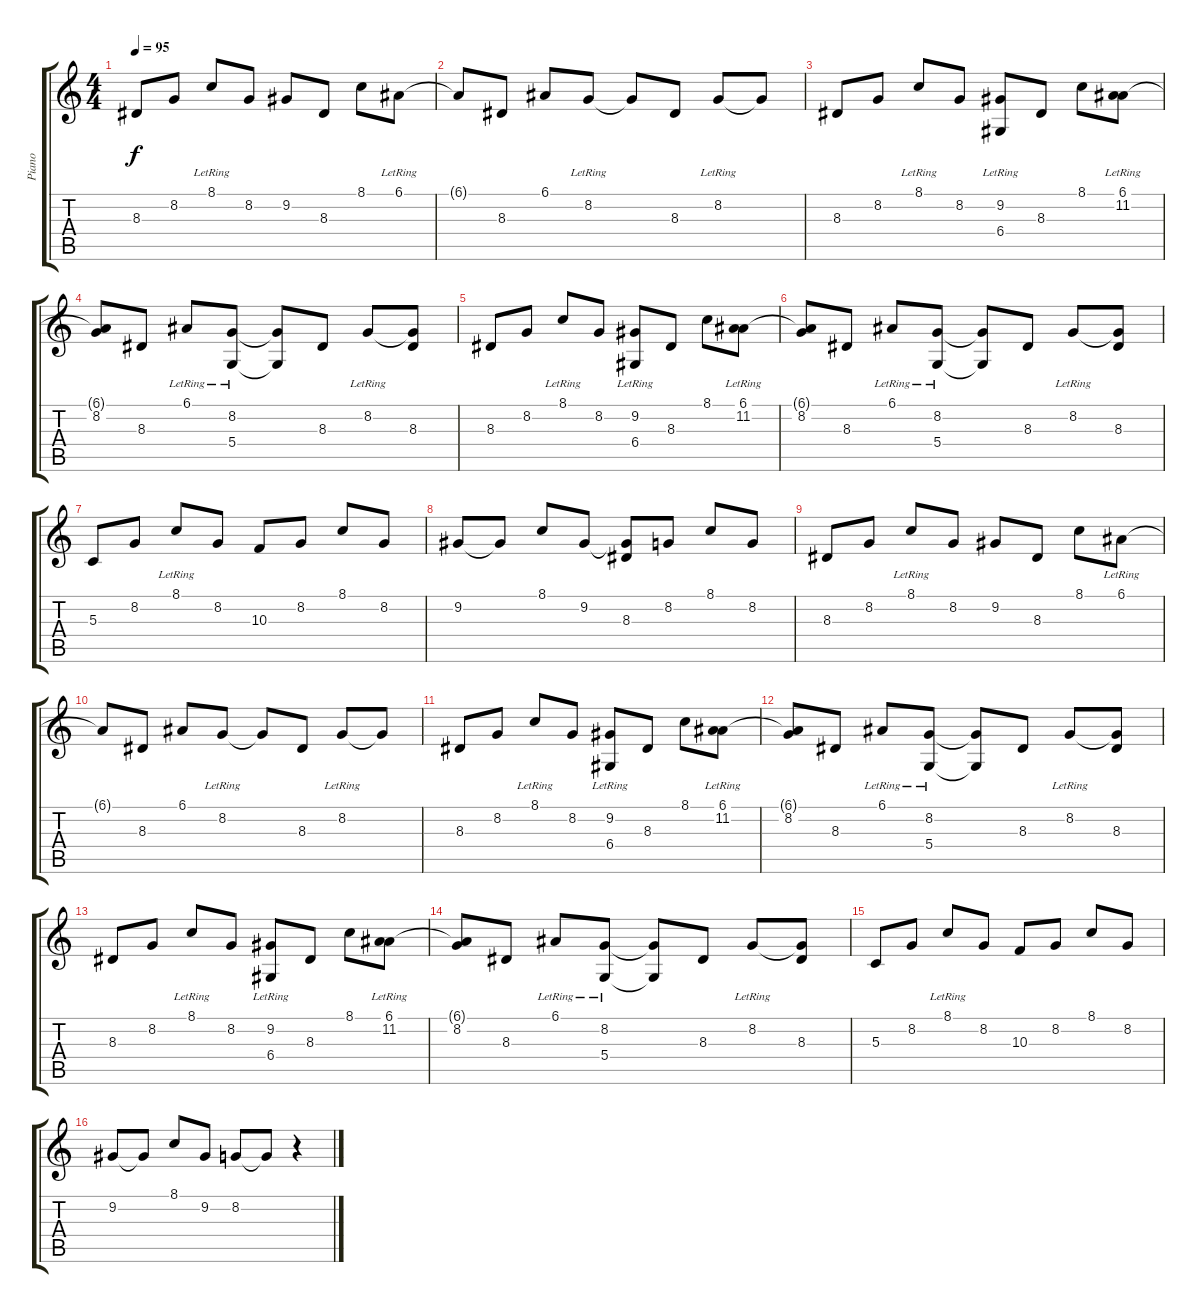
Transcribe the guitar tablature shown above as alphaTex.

\track ("Piano" "Piano") {instrument brightacousticpiano}
\staff {score tabs}
\tuning (E4 B3 G3 D3 A2 E2) {hide}
\ts (4 4)
\tempo 95
\clef g2
\ks c
8.3.8{dy f volume 6} 8.2.8 8.1{lr}.8 8.2.8 9.2.8 8.3.8 8.1.8 6.1{lr}.8 |
6.1{t}.8 8.3.8 6.1.8 8.2{lr}.8 8.2{t}.8 8.3.8 8.2{lr}.8 8.2{t}.8 |
8.3.8 8.2.8 8.1{lr}.8 8.2.8 (9.2{lr} 6.4{lr}).8 8.3.8 8.1.8 (6.1{lr} 11.2).8 |
(6.1{t} 8.2).8 8.3.8 6.1{lr}.8 (8.2{lr} 5.4).8 (8.2{t} 5.4{t}).8 8.3.8 8.2{lr}.8 (8.2{t} 8.3).8 |
8.3.8 8.2.8 8.1{lr}.8 8.2.8 (9.2{lr} 6.4{lr}).8 8.3.8 8.1.8 (6.1{lr} 11.2).8 |
(6.1{t} 8.2).8 8.3.8 6.1{lr}.8 (8.2{lr} 5.4).8 (8.2{t} 5.4{t}).8 8.3.8 8.2{lr}.8 (8.2{t} 8.3).8 |
5.3.8 8.2.8 8.1{lr}.8 8.2.8 10.3.8 8.2.8 8.1.8 8.2.8 |
9.2.8 9.2{t}.8 8.1.8 9.2.8 (9.2{t} 8.3).8 8.2.8 8.1.8 8.2.8 |
8.3.8{volume 11} 8.2.8 8.1{lr}.8 8.2.8 9.2.8 8.3.8 8.1.8 6.1{lr}.8 |
6.1{t}.8 8.3.8 6.1.8 8.2{lr}.8 8.2{t}.8 8.3.8 8.2{lr}.8 8.2{t}.8 |
8.3.8 8.2.8 8.1{lr}.8 8.2.8 (9.2{lr} 6.4{lr}).8 8.3.8 8.1.8 (6.1{lr} 11.2).8 |
(6.1{t} 8.2).8 8.3.8 6.1{lr}.8 (8.2{lr} 5.4).8 (8.2{t} 5.4{t}).8 8.3.8 8.2{lr}.8 (8.2{t} 8.3).8 |
8.3.8 8.2.8 8.1{lr}.8 8.2.8 (9.2{lr} 6.4{lr}).8 8.3.8 8.1.8 (6.1{lr} 11.2).8 |
(6.1{t} 8.2).8 8.3.8 6.1{lr}.8 (8.2{lr} 5.4).8 (8.2{t} 5.4{t}).8 8.3.8 8.2{lr}.8 (8.2{t} 8.3).8 |
5.3.8 8.2.8 8.1{lr}.8 8.2.8 10.3.8 8.2.8 8.1.8 8.2.8 |
9.2.8 9.2{t}.8 8.1.8 9.2.8 8.2.8 8.2{t}.8 r.4
